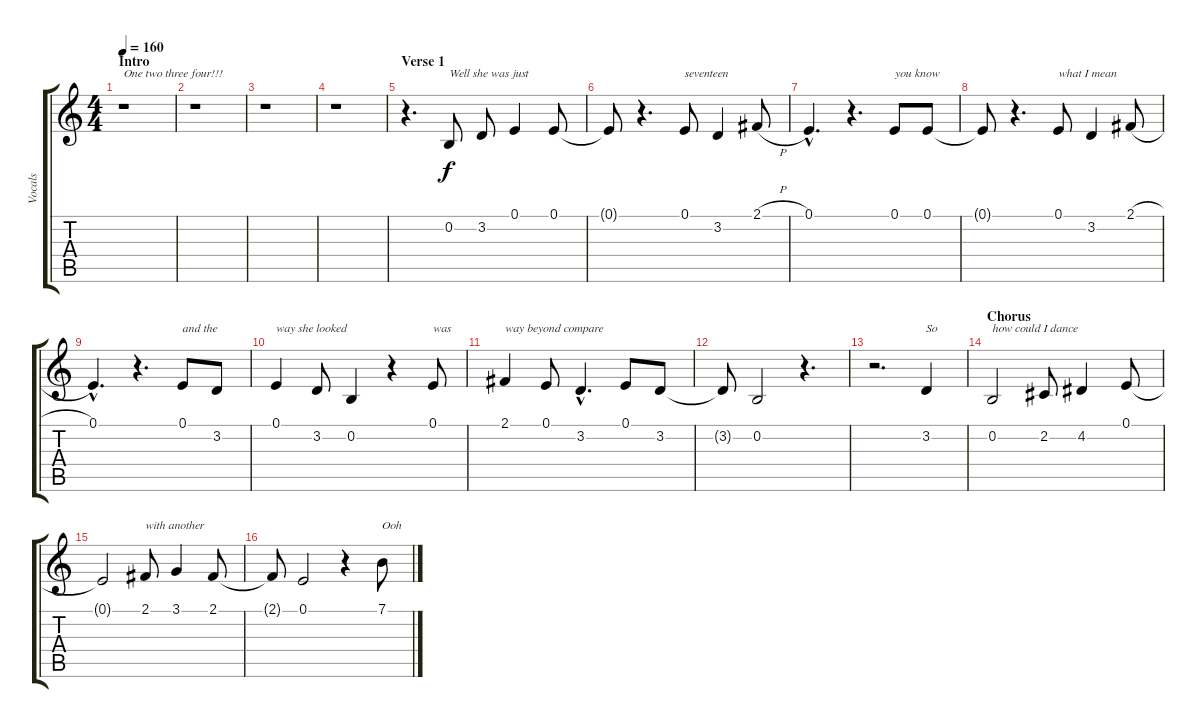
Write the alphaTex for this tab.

\track ("Vocals" "Vocals") {instrument tenorsax}
\staff {score tabs}
\tuning (E4 B3 G3 D3 A2 E2) {hide}
\ts (4 4)
\section ("" "Intro")
\tempo 160
\clef g2
\ks c
r.1{txt "One two three four!!!" dy f instrument tenorsax} |
r.1 |
r.1 |
r.1 |
\section ("" "Verse 1")
r.4{d} 0.2.8{txt "Well she was just"} 3.2.8 0.1.4 0.1.8 |
0.1{t}.8 r.4{d} 0.1.8{txt "seventeen"} 3.2.4 2.1{h}.8 |
0.1{hac}.4{d} r.4{d} 0.1.8{txt "you know"} 0.1.8 |
0.1{t}.8 r.4{d} 0.1.8{txt "what I mean"} 3.2.4 2.1{h}.8 |
0.1{hac}.4{d} r.4{d} 0.1.8{txt "and the"} 3.2.8 |
0.1.4{txt "way she looked"} 3.2.8 0.2.4 r.4 0.1.8{txt "was"} |
2.1.4{txt "way beyond compare"} 0.1.8 3.2{hac}.4{d} 0.1.8 3.2.8 |
3.2{t}.8 0.2.2 r.4{d} |
r.2{d} 3.2.4{txt "So"} |
\section ("" "Chorus")
0.2.2{txt "how could I dance"} 2.2.8 4.2.4 0.1.8 |
0.1{t}.2 2.1.8{txt "with another"} 3.1.4 2.1.8 |
2.1{t}.8 0.1.2 r.4 7.1.8{txt "Ooh"}
